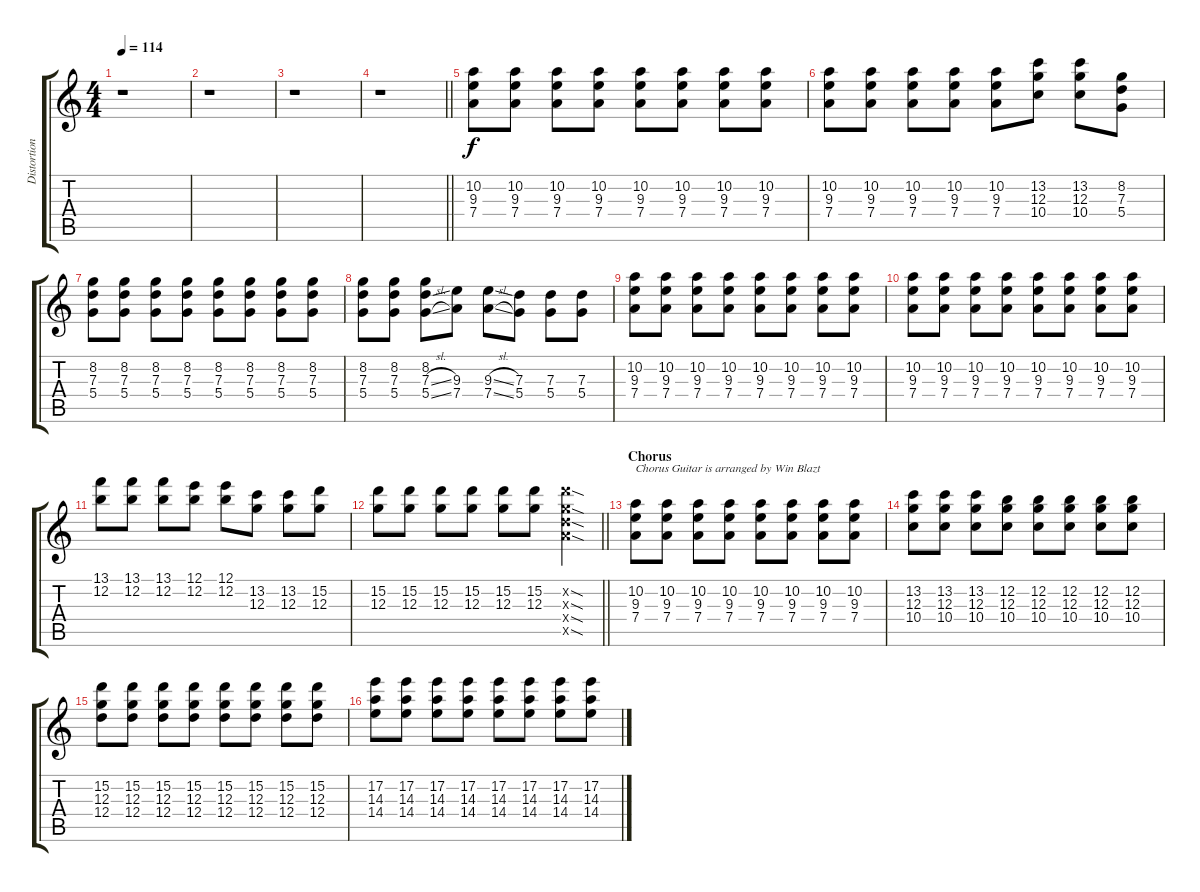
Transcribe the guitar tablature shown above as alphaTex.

\track ("Distortion 2 (Arranged by Win Blazt)" "Distortion") {instrument distortionguitar}
\staff {score tabs}
\tuning (E4 B3 G3 D3 A2 E2) {hide}
\ts (4 4)
\tempo 114
\clef g2
\ks c
r.1{dy f} |
r.1 |
r.1 |
\barLineRight lightlight
r.1 |
(10.2 9.3 7.4).8 (10.2 9.3 7.4).8 (10.2 9.3 7.4).8 (10.2 9.3 7.4).8 (10.2 9.3 7.4).8 (10.2 9.3 7.4).8 (10.2 9.3 7.4).8 (10.2 9.3 7.4).8 |
(10.2 9.3 7.4).8 (10.2 9.3 7.4).8 (10.2 9.3 7.4).8 (10.2 9.3 7.4).8 (10.2 9.3 7.4).8 (13.2 12.3 10.4).8 (13.2 12.3 10.4).8 (8.2 7.3 5.4).8 |
(8.2 7.3 5.4).8 (8.2 7.3 5.4).8 (8.2 7.3 5.4).8 (8.2 7.3 5.4).8 (8.2 7.3 5.4).8 (8.2 7.3 5.4).8 (8.2 7.3 5.4).8 (8.2 7.3 5.4).8 |
(8.2 7.3 5.4).8 (8.2 7.3 5.4).8 (8.2 7.3{sl} 5.4{sl}).8 (9.3 7.4).8 (9.3{sl} 7.4{sl}).8 (7.3 5.4).8 (7.3 5.4).8 (7.3 5.4).8 |
(10.2 9.3 7.4).8 (10.2 9.3 7.4).8 (10.2 9.3 7.4).8 (10.2 9.3 7.4).8 (10.2 9.3 7.4).8 (10.2 9.3 7.4).8 (10.2 9.3 7.4).8 (10.2 9.3 7.4).8 |
(10.2 9.3 7.4).8 (10.2 9.3 7.4).8 (10.2 9.3 7.4).8 (10.2 9.3 7.4).8 (10.2 9.3 7.4).8 (10.2 9.3 7.4).8 (10.2 9.3 7.4).8 (10.2 9.3 7.4).8 |
(13.1 12.2).8 (13.1 12.2).8 (13.1 12.2).8 (12.1 12.2).8 (12.1 12.2).8 (13.2 12.3).8 (13.2 12.3).8 (15.2 12.3).8 |
\barLineRight lightlight
(15.2 12.3).8 (15.2 12.3).8 (15.2 12.3).8 (15.2 12.3).8 (15.2 12.3).8 (15.2 12.3).8 (15.2{sod x} 12.3{sod x} 12.4{sod x} 12.5{sod x}).4 |
\section ("" "Chorus")
(10.2 9.3 7.4).8{txt "Chorus Guitar is arranged by Win Blazt"} (10.2 9.3 7.4).8 (10.2 9.3 7.4).8 (10.2 9.3 7.4).8 (10.2 9.3 7.4).8 (10.2 9.3 7.4).8 (10.2 9.3 7.4).8 (10.2 9.3 7.4).8 |
(13.2 12.3 10.4).8 (13.2 12.3 10.4).8 (13.2 12.3 10.4).8 (12.2 12.3 10.4).8 (12.2 12.3 10.4).8 (12.2 12.3 10.4).8 (12.2 12.3 10.4).8 (12.2 12.3 10.4).8 |
(15.2 12.3 12.4).8 (15.2 12.3 12.4).8 (15.2 12.3 12.4).8 (15.2 12.3 12.4).8 (15.2 12.3 12.4).8 (15.2 12.3 12.4).8 (15.2 12.3 12.4).8 (15.2 12.3 12.4).8 |
(17.2 14.3 14.4).8 (17.2 14.3 14.4).8 (17.2 14.3 14.4).8 (17.2 14.3 14.4).8 (17.2 14.3 14.4).8 (17.2 14.3 14.4).8 (17.2 14.3 14.4).8 (17.2 14.3 14.4).8
